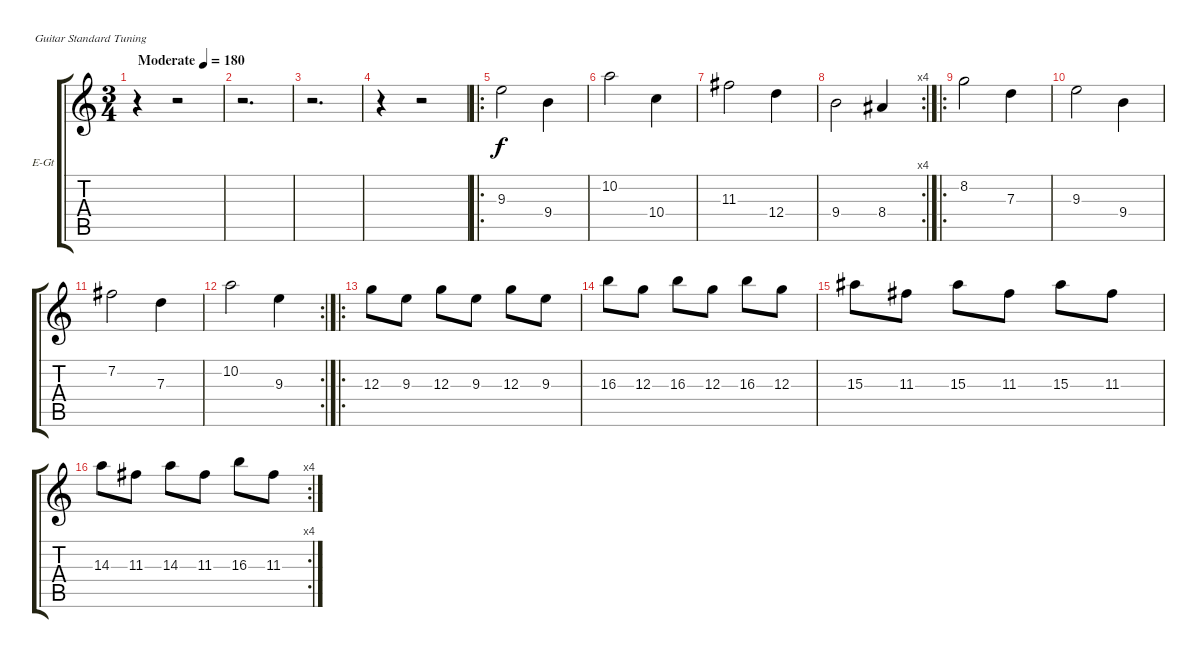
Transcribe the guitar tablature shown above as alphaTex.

\bracketExtendMode groupsimilarinstruments
\firstSystemTrackNameOrientation horizontal
\otherSystemsTrackNameOrientation horizontal
\track ("Guitar" "E-Gt") {instrument overdrivenguitar}
\staff {score tabs}
\tuning (E4 B3 G3 D3 A2 E2)
\ts (3 4)
\beaming (8 2 2 2)
\tempo (180 "Moderate")
\clef g2
\ks c
r.4{dy f instrument overdrivenguitar} r.2 |
r.2{d} |
r.2{d} |
r.4 r.2 |
\ro
9.3.2 9.4.4 |
10.2.2 10.4.4 |
11.3.2 12.4.4 |
\rc 4
9.4.2 8.4.4 |
\ro
8.2.2 7.3.4 |
9.3.2 9.4.4 |
7.2.2 7.3.4 |
\rc 2
10.2.2 9.3.4 |
\ro
12.3.8 9.3.8 12.3.8 9.3.8 12.3.8 9.3.8 |
16.3.8 12.3.8 16.3.8 12.3.8 16.3.8 12.3.8 |
15.3.8 11.3.8 15.3.8 11.3.8 15.3.8 11.3.8 |
\rc 4
14.3.8 11.3.8 14.3.8 11.3.8 16.3.8 11.3.8
